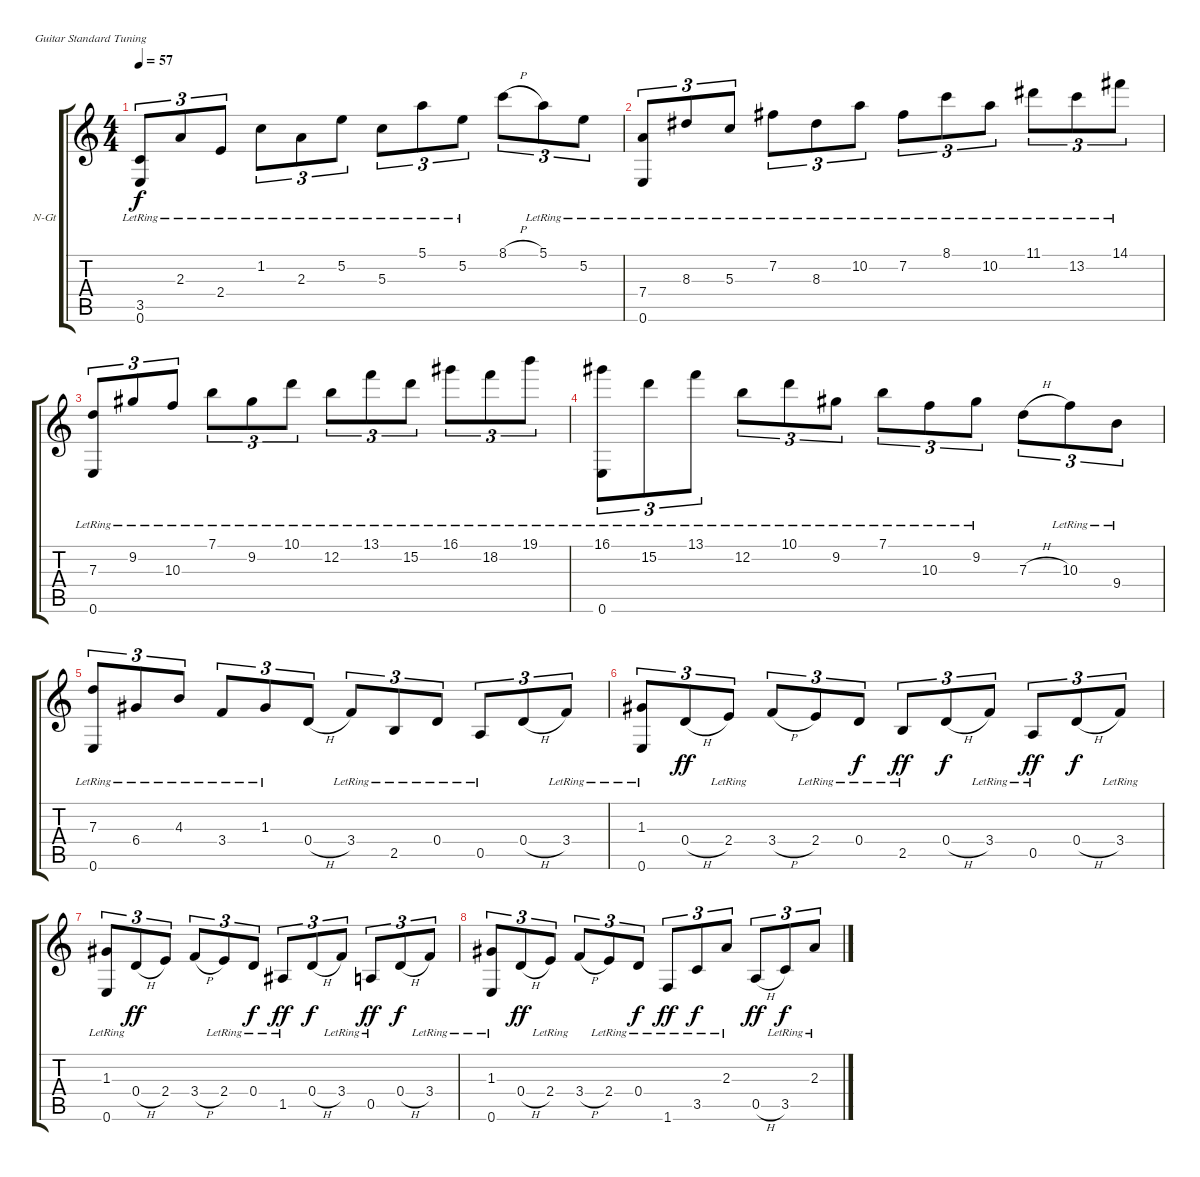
\bracketExtendMode groupsimilarinstruments
\firstSystemTrackNameOrientation horizontal
\otherSystemsTrackNameOrientation horizontal
\track ("Track 1" "N-Gt") {instrument acousticguitarnylon}
\staff {score tabs}
\tuning (E4 B3 G3 D3 A2 E2)
\ts (4 4)
\tempo 57
\clef g2
\ks c
(3.5{lr} 0.6{lr}).8{tu (3 2) dy f} 2.3{lr}.8{tu (3 2)} 2.4{lr}.8{tu (3 2)} 1.2{lr}.8{tu (3 2)} 2.3{lr}.8{tu (3 2)} 5.2{lr}.8{tu (3 2)} 5.3{lr}.8{tu (3 2)} 5.1{lr}.8{tu (3 2)} 5.2{lr}.8{tu (3 2)} 8.1{h}.8{tu (3 2)} 5.1{lr}.8{tu (3 2)} 5.2{lr}.8{tu (3 2)} |
(7.4{lr} 0.6{lr}).8{tu (3 2)} 8.3{lr}.8{tu (3 2)} 5.3{lr}.8{tu (3 2)} 7.2{lr}.8{tu (3 2)} 8.3{lr}.8{tu (3 2)} 10.2{lr}.8{tu (3 2)} 7.2{lr}.8{tu (3 2)} 8.1{lr}.8{tu (3 2)} 10.2{lr}.8{tu (3 2)} 11.1{lr}.8{tu (3 2)} 13.2{lr}.8{tu (3 2)} 14.1{lr}.8{tu (3 2)} |
(7.3{lr} 0.6{lr}).8{tu (3 2)} 9.2{lr}.8{tu (3 2)} 10.3{lr}.8{tu (3 2)} 7.1{lr}.8{tu (3 2)} 9.2{lr}.8{tu (3 2)} 10.1{lr}.8{tu (3 2)} 12.2{lr}.8{tu (3 2)} 13.1{lr}.8{tu (3 2)} 15.2{lr}.8{tu (3 2)} 16.1{lr}.8{tu (3 2)} 18.2{lr}.8{tu (3 2)} 19.1{lr}.8{tu (3 2)} |
(16.1{lr} 0.6{lr}).8{tu (3 2)} 15.2{lr}.8{tu (3 2)} 13.1{lr}.8{tu (3 2)} 12.2{lr}.8{tu (3 2)} 10.1{lr}.8{tu (3 2)} 9.2{lr}.8{tu (3 2)} 7.1{lr}.8{tu (3 2)} 10.3{lr}.8{tu (3 2)} 9.2{lr}.8{tu (3 2)} 7.3{h}.8{tu (3 2)} 10.3{lr}.8{tu (3 2)} 9.4{lr}.8{tu (3 2)} |
(7.3{lr} 0.6{lr}).8{tu (3 2)} 6.4{lr}.8{tu (3 2)} 4.3{lr}.8{tu (3 2)} 3.4{lr}.8{tu (3 2)} 1.3{lr}.8{tu (3 2)} 0.4{h}.8{tu (3 2)} 3.4{lr}.8{tu (3 2)} 2.5{lr}.8{tu (3 2)} 0.4{lr}.8{tu (3 2)} 0.5{lr}.8{tu (3 2)} 0.4{h}.8{tu (3 2)} 3.4{lr}.8{tu (3 2)} |
(1.3{lr} 0.6{lr}).8{tu (3 2)} 0.4{h}.8{tu (3 2) dy ff} 2.4{lr}.8{tu (3 2)} 3.4{h}.8{tu (3 2)} 2.4{lr}.8{tu (3 2)} 0.4{lr}.8{tu (3 2) dy f} 2.5{lr}.8{tu (3 2) dy ff} 0.4{h}.8{tu (3 2) dy f} 3.4{lr}.8{tu (3 2)} 0.5{lr}.8{tu (3 2) dy ff} 0.4{h}.8{tu (3 2) dy f} 3.4{lr}.8{tu (3 2)} |
(1.3{lr} 0.6{lr}).8{tu (3 2)} 0.4{h}.8{tu (3 2) dy ff} 2.4.8{tu (3 2)} 3.4{h}.8{tu (3 2)} 2.4{lr}.8{tu (3 2)} 0.4{lr}.8{tu (3 2) dy f} 1.5{lr}.8{tu (3 2) dy ff} 0.4{h}.8{tu (3 2) dy f} 3.4{lr}.8{tu (3 2)} 0.5{lr}.8{tu (3 2) dy ff} 0.4{h}.8{tu (3 2) dy f} 3.4{lr}.8{tu (3 2)} |
(1.3{lr} 0.6{lr}).8{tu (3 2)} 0.4{h}.8{tu (3 2) dy ff} 2.4{lr}.8{tu (3 2)} 3.4{h}.8{tu (3 2)} 2.4{lr}.8{tu (3 2)} 0.4{lr}.8{tu (3 2) dy f} 1.6{lr}.8{tu (3 2) dy ff} 3.5{lr}.8{tu (3 2) dy f} 2.3{lr}.8{tu (3 2)} 0.5{h}.8{tu (3 2) dy ff} 3.5{lr}.8{tu (3 2) dy f} 2.3{lr}.8{tu (3 2)}
